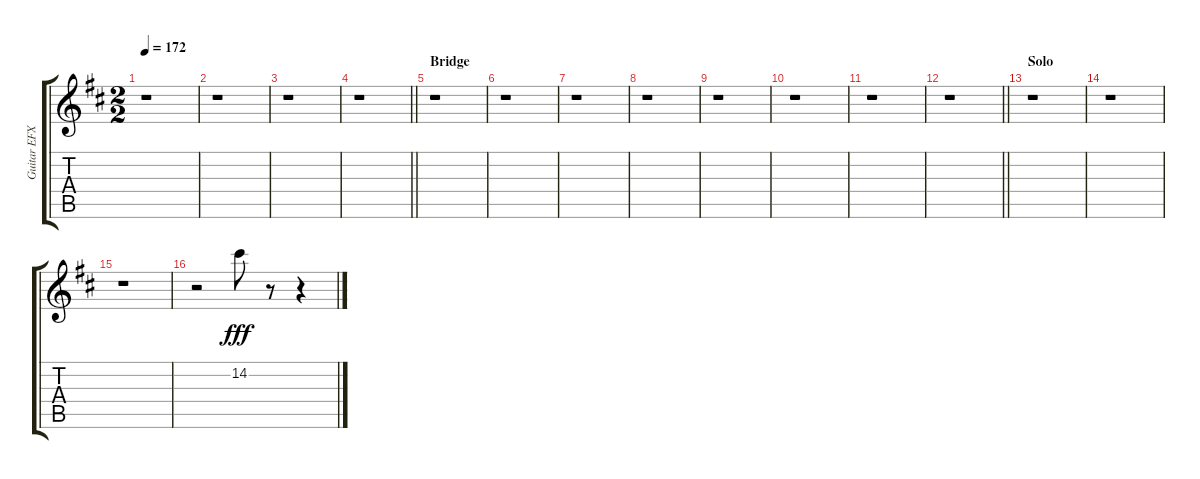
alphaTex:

\track ("Guitar EFX" "Guitar EFX") {instrument guitarharmonics}
\staff {score tabs}
\tuning (E4 B3 G3 D3 A2 E2) {hide}
\ts (2 2)
\tempo 172
\clef g2
\ks d
r.1{dy f} |
r.1 |
r.1 |
\barLineRight lightlight
r.1 |
\section ("" "Bridge")
r.1 |
r.1 |
r.1 |
r.1 |
r.1 |
r.1 |
r.1 |
\barLineRight lightlight
r.1 |
\section ("" "Solo")
r.1 |
r.1 |
r.1 |
r.2 14.2.8{dy fff} r.8 r.4
